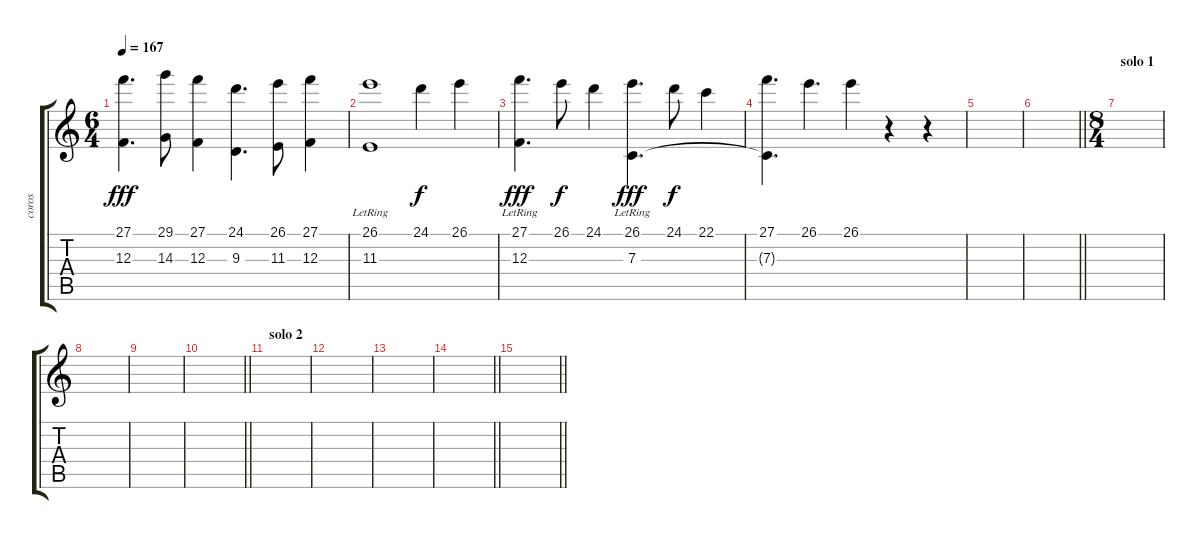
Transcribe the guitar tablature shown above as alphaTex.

\track ("coros" "coros") {instrument choiraahs}
\staff {score tabs}
\tuning (D4 A3 F3 C3 G2 D2) {hide}
\ts (6 4)
\tempo 167
\clef g2
\ks c
(27.1 12.3).4{d dy fff} (29.1 14.3).8 (27.1 12.3).4 (24.1 9.3).4{d} (26.1 11.3).8 (27.1 12.3).4 |
(26.1 11.3{lr}).1 24.1.4{dy f} 26.1.4 |
(27.1 12.3{lr}).4{d dy fff} 26.1.8{dy f} 24.1.4 (26.1 7.3{lr}).4{d dy fff} 24.1.8{dy f} 22.1.4 |
(27.1 7.3{t}).4{d} 26.1.4{d} 26.1.4 r.4 r.4 |
|
\barLineRight lightlight
|
\ts (8 4)
\section ("" "solo 1")
|
|
|
\barLineRight lightlight
|
\section ("" "solo 2")
|
|
|
\barLineRight lightlight
|
\barLineRight lightlight
